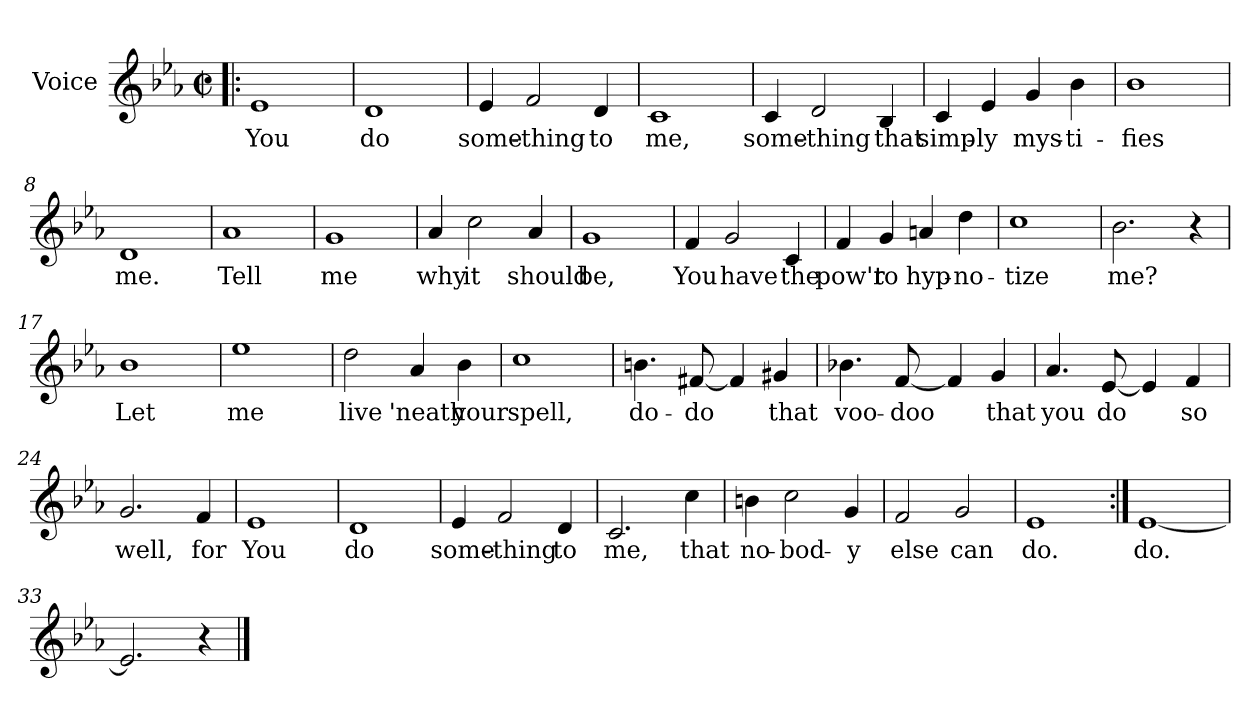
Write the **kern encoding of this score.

**kern	**text
*part1	*part1
*staff1	*staff1
*I"Voice	*
*clefG2	*
*k[b-e-a-]	*
*E-:	*
*M2/2	*
*met(c|)	*
=1!|:	=1!|:
1e-	You
=2	=2
1d	do
=3	=3
4e-/	some-
2f/	thing
4d/	to
=4	=4
1c	me,
=5	=5
4c/	some-
2d/	-thing
4B-/	that
!!LO:LB:g=z
=6	=6
4c/	simp-
4e-/	-ly
4g/	mys-
4b-\	-ti-
=7	=7
1b-	-fies
=8	=8
1d	me.
=9	=9
1a-	Tell
=10	=10
1g	me
=11	=11
4a-/	why
2cc\	it
4a-/	should
=12	=12
1g	be,
!!LO:LB:g=z
=13	=13
4f/	You
2g/	have
4c/	the
=14	=14
4f/	pow'r
4g/	to
4an/	hyp-
4dd\	-no-
=15	=15
1cc	-tize
=16	=16
2.b-\	me?
4r	.
=17	=17
1b-	Let
=18	=18
1ee-	me
!!LO:LB:g=z
=19	=19
2dd\	live
4a-/	'neath
4b-\	your
=20	=20
1cc	spell,
=21	=21
4.bn\	do-
[8f#X/	-do
4f#/]	.
4g#X/	that
=22	=22
4.b-X\	voo-
[8f/	-doo
4f/]	.
4g/	that
=23	=23
4.a-/	you
[8e-/	do
4e-/]	.
4f/	so
!!LO:LB:g=z
=24	=24
2.g/	well,
4f/	for
=25	=25
1e-	You
=26	=26
1d	do
=27	=27
4e-/	some-
2f/	-thing
4d/	to
=28	=28
2.c/	me,
4cc\	that
=29	=29
4bn\	no-
2cc\	-bod-
4g/	-y
!!LO:LB:g=z
=30	=30
2f/	else
2g/	can
=31	=31
1e-	do.
=32:|!	=32:|!
[1e-	do.
=33	=33
2.e-/]	.
4r	.
==	==
*-	*-
